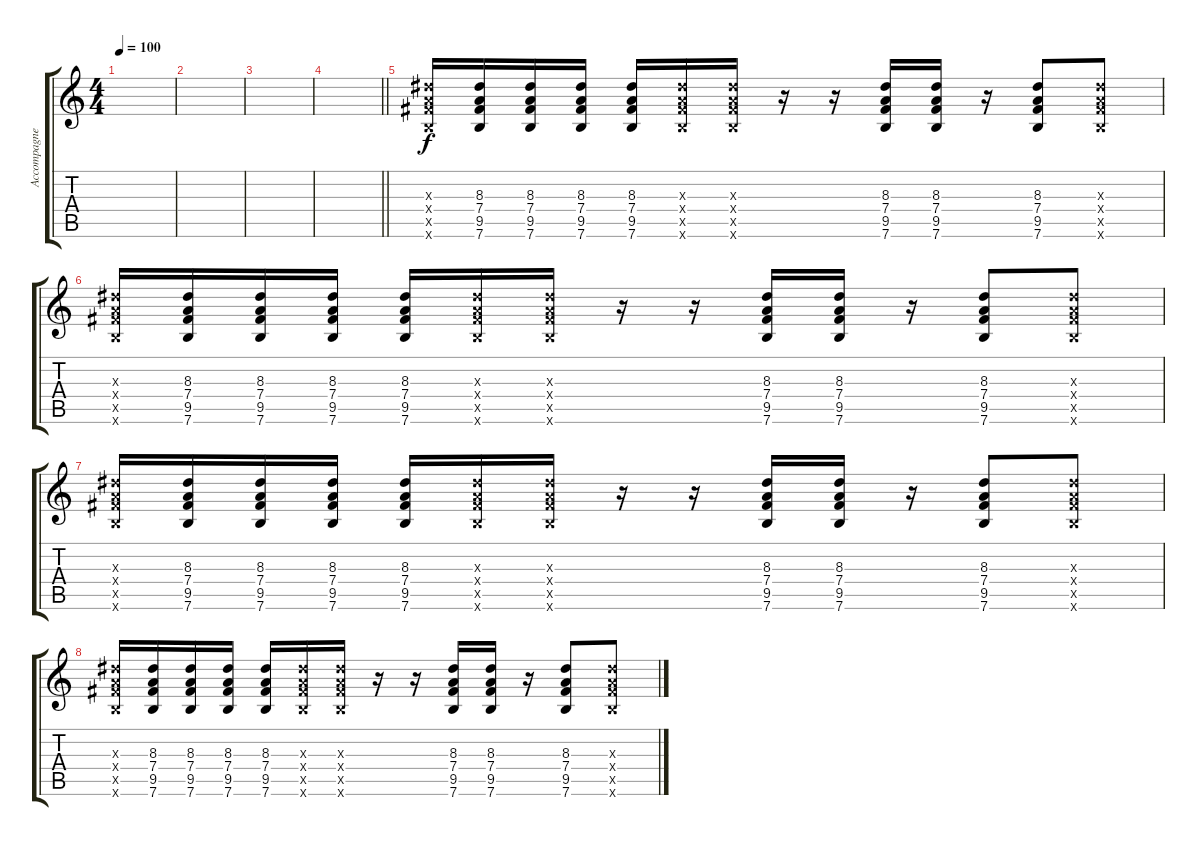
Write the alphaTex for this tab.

\track ("Accompagnement" "Accompagne") {instrument overdrivenguitar}
\staff {score tabs}
\tuning (E4 B3 G3 D3 A2 E2) {hide}
\ts (4 4)
\tempo 100
\clef g2
\ks c
|
|
|
\barLineRight lightlight
|
(8.3{x} 7.4{x} 9.5{x} 7.6{x}).16 (8.3 7.4 9.5 7.6).16 (8.3 7.4 9.5 7.6).16 (8.3 7.4 9.5 7.6).16 (8.3 7.4 9.5 7.6).16 (8.3{x} 7.4{x} 9.5{x} 7.6{x}).16 (8.3{x} 7.4{x} 9.5{x} 7.6{x}).16 r.16 r.16 (8.3 7.4 9.5 7.6).16 (8.3 7.4 9.5 7.6).16 r.16 (8.3 7.4 9.5 7.6).8 (8.3{x} 7.4{x} 9.5{x} 7.6{x}).8 |
(8.3{x} 7.4{x} 9.5{x} 7.6{x}).16 (8.3 7.4 9.5 7.6).16 (8.3 7.4 9.5 7.6).16 (8.3 7.4 9.5 7.6).16 (8.3 7.4 9.5 7.6).16 (8.3{x} 7.4{x} 9.5{x} 7.6{x}).16 (8.3{x} 7.4{x} 9.5{x} 7.6{x}).16 r.16 r.16 (8.3 7.4 9.5 7.6).16 (8.3 7.4 9.5 7.6).16 r.16 (8.3 7.4 9.5 7.6).8 (8.3{x} 7.4{x} 9.5{x} 7.6{x}).8 |
(8.3{x} 7.4{x} 9.5{x} 7.6{x}).16 (8.3 7.4 9.5 7.6).16 (8.3 7.4 9.5 7.6).16 (8.3 7.4 9.5 7.6).16 (8.3 7.4 9.5 7.6).16 (8.3{x} 7.4{x} 9.5{x} 7.6{x}).16 (8.3{x} 7.4{x} 9.5{x} 7.6{x}).16 r.16 r.16 (8.3 7.4 9.5 7.6).16 (8.3 7.4 9.5 7.6).16 r.16 (8.3 7.4 9.5 7.6).8 (8.3{x} 7.4{x} 9.5{x} 7.6{x}).8 |
(8.3{x} 7.4{x} 9.5{x} 7.6{x}).16 (8.3 7.4 9.5 7.6).16 (8.3 7.4 9.5 7.6).16 (8.3 7.4 9.5 7.6).16 (8.3 7.4 9.5 7.6).16 (8.3{x} 7.4{x} 9.5{x} 7.6{x}).16 (8.3{x} 7.4{x} 9.5{x} 7.6{x}).16 r.16 r.16 (8.3 7.4 9.5 7.6).16 (8.3 7.4 9.5 7.6).16 r.16 (8.3 7.4 9.5 7.6).8 (8.3{x} 7.4{x} 9.5{x} 7.6{x}).8
